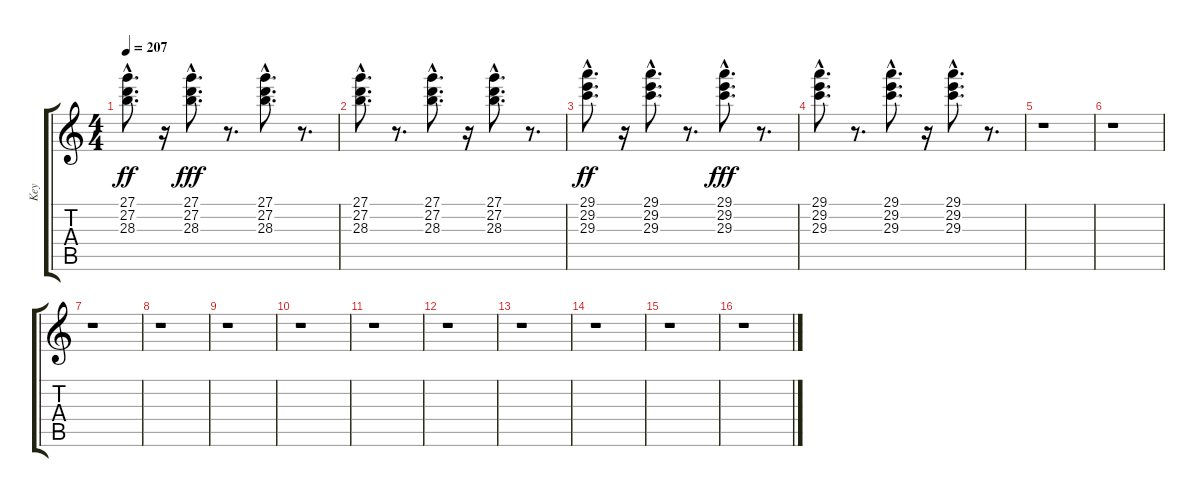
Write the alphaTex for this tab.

\track ("Key" "Key") {instrument pad1newage}
\staff {score tabs}
\tuning (E4 B3 G3 D3 A2 E2) {hide}
\ts (4 4)
\tempo 207
\clef g2
\ks c
(27.1{hac} 27.2{hac} 28.3{hac}).8{d dy ff} r.16 (27.1{hac} 27.2{hac} 28.3{hac}).8{d dy fff} r.8{d} (27.1{hac} 27.2{hac} 28.3{hac}).8{d} r.8{d} |
(27.1{hac} 27.2{hac} 28.3{hac}).8{d} r.8{d} (27.1{hac} 27.2{hac} 28.3{hac}).8{d} r.16 (27.1{hac} 27.2{hac} 28.3{hac}).8{d} r.8{d} |
(29.1{hac} 29.2{hac} 29.3{hac}).8{d dy ff} r.16 (29.1{hac} 29.2{hac} 29.3{hac}).8{d} r.8{d} (29.1{hac} 29.2{hac} 29.3{hac}).8{d dy fff} r.8{d} |
(29.1{hac} 29.2{hac} 29.3{hac}).8{d} r.8{d} (29.1{hac} 29.2{hac} 29.3{hac}).8{d} r.16 (29.1{hac} 29.2{hac} 29.3{hac}).8{d} r.8{d} |
r.1 |
r.1 |
r.1 |
r.1 |
r.1 |
r.1 |
r.1 |
r.1 |
r.1 |
r.1 |
r.1 |
r.1
